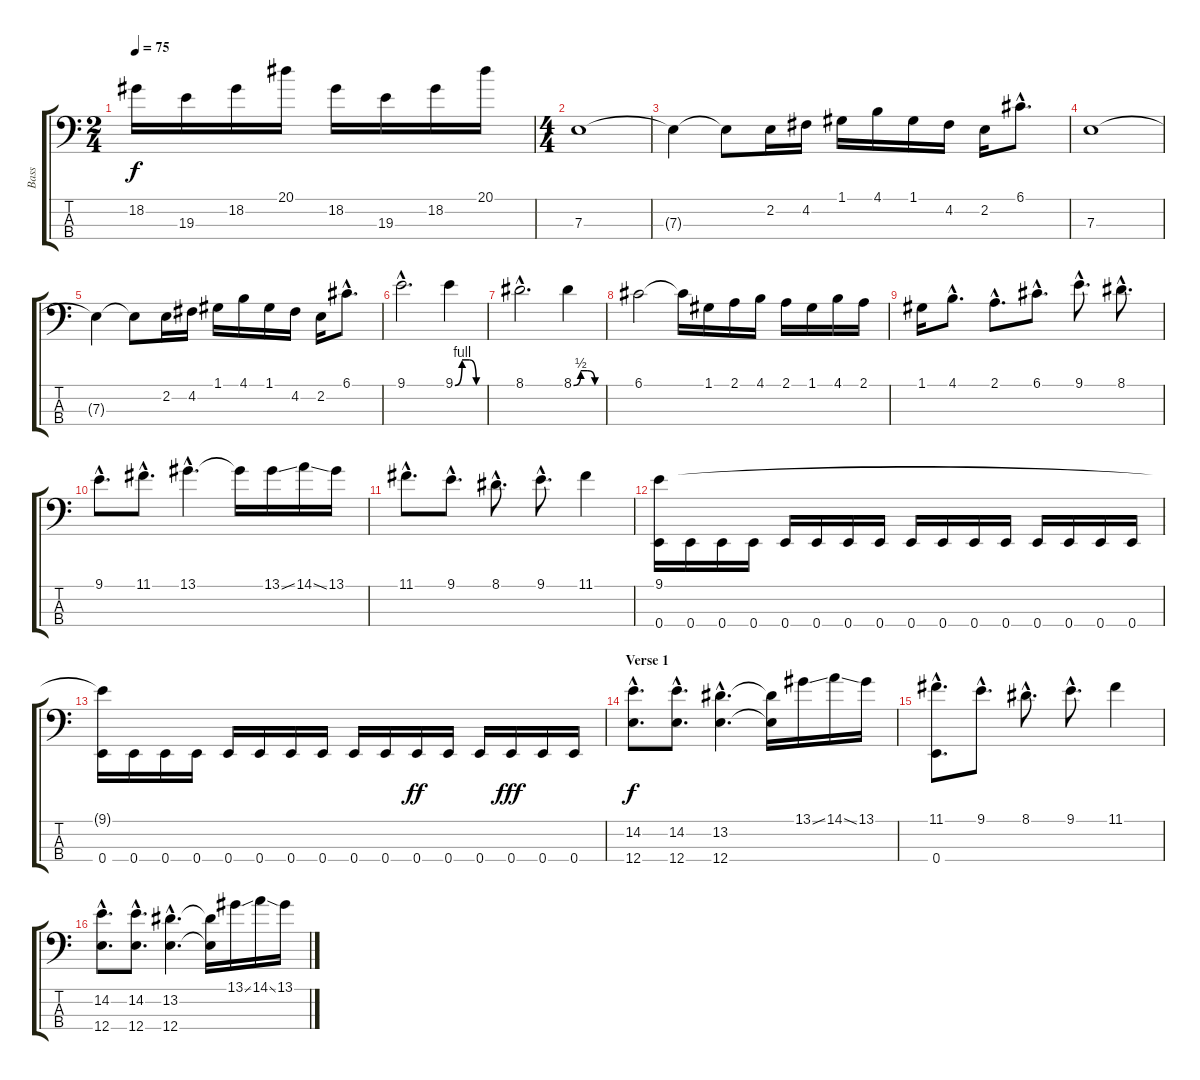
\track ("Bass" "Bass") {instrument fretlessbass}
\staff {score tabs}
\tuning (G2 D2 A1 E1) {hide}
\ts (2 4)
\tempo 75
\clef f4
\ks c
18.2.16{dy f} 19.3.16 18.2.16 20.1.16 18.2.16 19.3.16 18.2.16 20.1.16 |
\ts (4 4)
7.3.1 |
7.3{t}.4 7.3{t}.8 2.2.16 4.2.16 1.1.16 4.1.16 1.1.16 4.2.16 2.2.16 6.1{hac}.8{d} |
7.3.1 |
7.3{t}.4 7.3{t}.8 2.2.16 4.2.16 1.1.16 4.1.16 1.1.16 4.2.16 2.2.16 6.1{hac}.8{d} |
9.1{hac}.2{d} 9.1{be (custom 0 0 15 4 30 4 45 0 60 0)}.4 |
8.1{hac}.2{d} 8.1{be (custom 0 0 15 2 30 2 45 0 60 0)}.4 |
6.1.2 6.1{t}.16 1.1.16 2.1.16 4.1.16 2.1.16 1.1.16 4.1.16 2.1.16 |
1.1.16 4.1{hac}.8{d} 2.1{hac}.8{d} 6.1{hac}.8{d} 9.1{hac}.8{d} 8.1{hac}.8{d} |
9.1{hac}.8{d} 11.1{hac}.8{d} 13.1{hac}.4{d} 13.1{t}.16 13.1{ss}.16 14.1{ss}.16 13.1.16 |
11.1{hac}.8{d} 9.1{hac}.8{d} 8.1{hac}.8{d} 9.1{hac}.8{d} 11.1.4 |
(9.1 0.4).16{volume 6 instrument slapbass2} 0.4.16{volume 16} 0.4.16 0.4.16 0.4.16 0.4.16 0.4.16 0.4.16 0.4.16 0.4.16 0.4.16 0.4.16 0.4.16 0.4.16 0.4.16 0.4.16 |
(9.1{t} 0.4).16 0.4.16 0.4.16 0.4.16 0.4.16 0.4.16 0.4.16 0.4.16 0.4.16 0.4.16 0.4.16{dy ff} 0.4.16 0.4.16 0.4.16{dy fff} 0.4.16 0.4.16 |
\section ("" "Verse 1")
(14.2{hac} 12.4{hac}).8{d dy f volume 16 instrument fretlessbass} (14.2{hac} 12.4{hac}).8{d} (13.2{hac} 12.4{hac}).4{d} (13.2{t} 12.4{t}).16 13.1{ss}.16 14.1{ss}.16 13.1.16 |
(11.1{hac} 0.4).8{d} 9.1{hac}.8{d} 8.1{hac}.8{d} 9.1{hac}.8{d} 11.1.4 |
(14.2{hac} 12.4{hac}).8{d volume 16 instrument fretlessbass} (14.2{hac} 12.4{hac}).8{d} (13.2{hac} 12.4{hac}).4{d} (13.2{t} 12.4{t}).16 13.1{ss}.16 14.1{ss}.16 13.1.16
